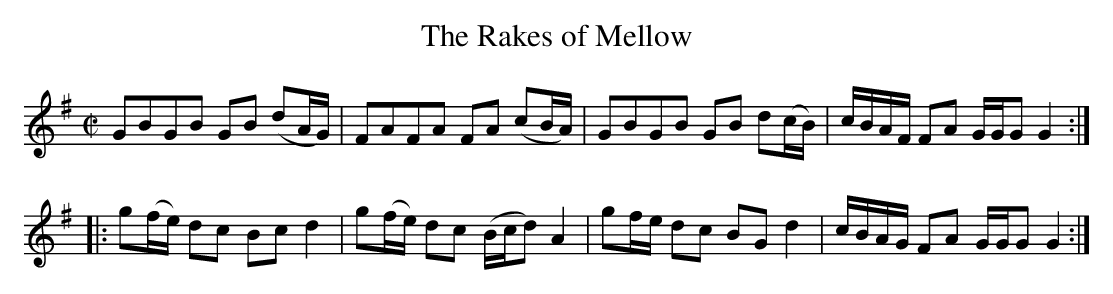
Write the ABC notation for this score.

X:1
T:Rakes of Mellow, The
M:C|
L:1/8
K:G
GBGB GB (dA/G/)|FAFA FA (cB/A/)|GBGB GB d(c/B/)|c/B/A/F/ FA G/G/G G2:|
|:g(f/e/) dc Bc d2|g(f/e/) dc (B/c/d) A2|gf/e/ dc BG d2|c/B/A/G/ FA G/G/G G2:|
